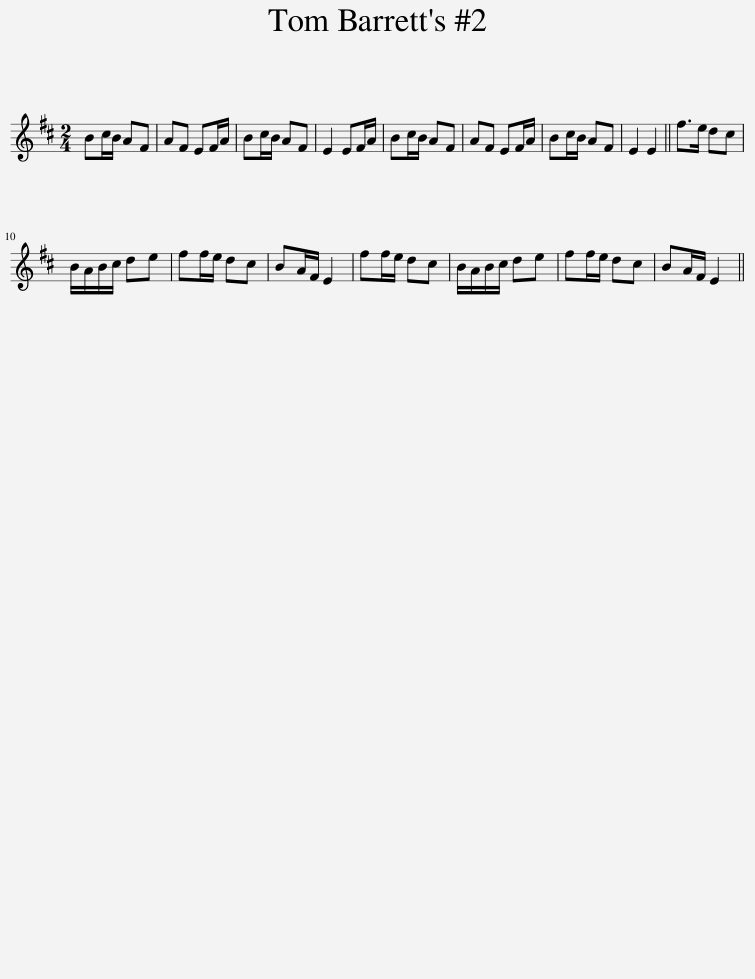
X:1
L:1/8
M:2/4
I:linebreak $
K:D
V:1 treble
V:1
 Bc/B/ AF | AF EF/A/ | Bc/B/ AF | E2 EF/A/ | Bc/B/ AF | %5
 AF EF/A/ | Bc/B/ AF | E2 E2 || f>e dc |$ B/A/B/c/ de | %10
 ff/e/ dc | BA/F/ E2 | ff/e/ dc | B/A/B/c/ de | ff/e/ dc | %15
 BA/F/ E2 || %16
